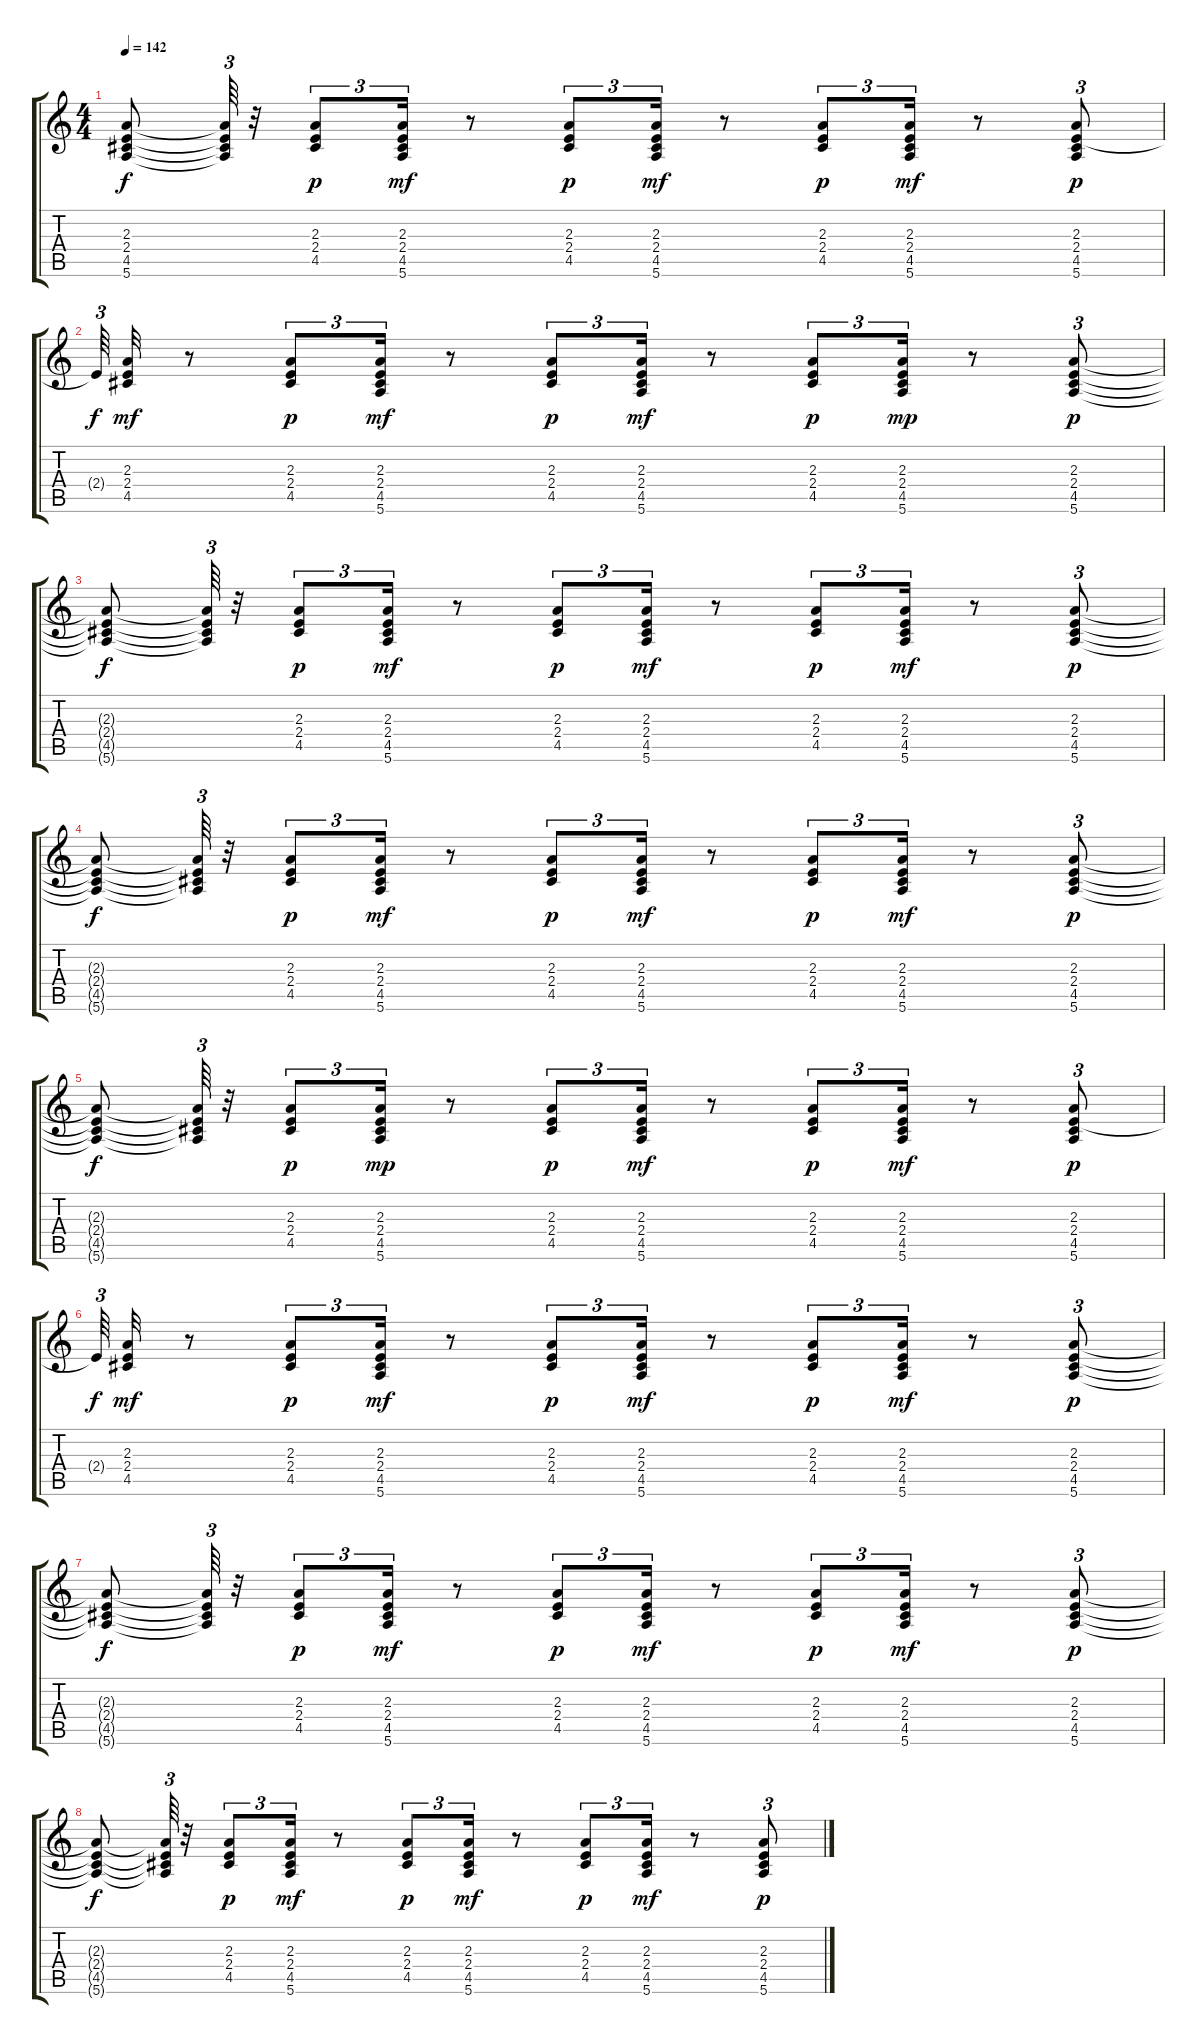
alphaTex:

\track "" {instrument electricguitarmuted}
\staff {score tabs}
\tuning (E4 B3 G3 D3 A2 E2) {hide}
\ts (4 4)
\tempo 142
\clef g2
\ks c
(2.3{t} 2.4{t} 4.5{t} 5.6{t}).8{dy f} (2.3{t} 2.4{t} 4.5{t} 5.6{t}).64{tu (3 2)} r.32 (2.3 2.4 4.5).8{tu (3 2) dy p} (2.3 2.4 4.5 5.6).16{tu (3 2) dy mf} r.8 (2.3 2.4 4.5).8{tu (3 2) dy p} (2.3 2.4 4.5 5.6).16{tu (3 2) dy mf} r.8 (2.3 2.4 4.5).8{tu (3 2) dy p} (2.3 2.4 4.5 5.6).16{tu (3 2) dy mf} r.8 (2.3 2.4 4.5 5.6).8{tu (3 2) dy p} |
2.4{t}.64{tu (3 2) dy f} (2.3 2.4 4.5).32{dy mf} r.8 (2.3 2.4 4.5).8{tu (3 2) dy p} (2.3 2.4 4.5 5.6).16{tu (3 2) dy mf} r.8 (2.3 2.4 4.5).8{tu (3 2) dy p} (2.3 2.4 4.5 5.6).16{tu (3 2) dy mf} r.8 (2.3 2.4 4.5).8{tu (3 2) dy p} (2.3 2.4 4.5 5.6).16{tu (3 2) dy mp} r.8 (2.3 2.4 4.5 5.6).8{tu (3 2) dy p} |
(2.3{t} 2.4{t} 4.5{t} 5.6{t}).8{dy f} (2.3{t} 2.4{t} 4.5{t} 5.6{t}).64{tu (3 2)} r.32 (2.3 2.4 4.5).8{tu (3 2) dy p} (2.3 2.4 4.5 5.6).16{tu (3 2) dy mf} r.8 (2.3 2.4 4.5).8{tu (3 2) dy p} (2.3 2.4 4.5 5.6).16{tu (3 2) dy mf} r.8 (2.3 2.4 4.5).8{tu (3 2) dy p} (2.3 2.4 4.5 5.6).16{tu (3 2) dy mf} r.8 (2.3 2.4 4.5 5.6).8{tu (3 2) dy p} |
(2.3{t} 2.4{t} 4.5{t} 5.6{t}).8{dy f} (2.3{t} 2.4{t} 4.5{t} 5.6{t}).64{tu (3 2)} r.32 (2.3 2.4 4.5).8{tu (3 2) dy p} (2.3 2.4 4.5 5.6).16{tu (3 2) dy mf} r.8 (2.3 2.4 4.5).8{tu (3 2) dy p} (2.3 2.4 4.5 5.6).16{tu (3 2) dy mf} r.8 (2.3 2.4 4.5).8{tu (3 2) dy p} (2.3 2.4 4.5 5.6).16{tu (3 2) dy mf} r.8 (2.3 2.4 4.5 5.6).8{tu (3 2) dy p} |
(2.3{t} 2.4{t} 4.5{t} 5.6{t}).8{dy f} (2.3{t} 2.4{t} 4.5{t} 5.6{t}).64{tu (3 2)} r.32 (2.3 2.4 4.5).8{tu (3 2) dy p} (2.3 2.4 4.5 5.6).16{tu (3 2) dy mp} r.8 (2.3 2.4 4.5).8{tu (3 2) dy p} (2.3 2.4 4.5 5.6).16{tu (3 2) dy mf} r.8 (2.3 2.4 4.5).8{tu (3 2) dy p} (2.3 2.4 4.5 5.6).16{tu (3 2) dy mf} r.8 (2.3 2.4 4.5 5.6).8{tu (3 2) dy p} |
2.4{t}.64{tu (3 2) dy f} (2.3 2.4 4.5).32{dy mf} r.8 (2.3 2.4 4.5).8{tu (3 2) dy p} (2.3 2.4 4.5 5.6).16{tu (3 2) dy mf} r.8 (2.3 2.4 4.5).8{tu (3 2) dy p} (2.3 2.4 4.5 5.6).16{tu (3 2) dy mf} r.8 (2.3 2.4 4.5).8{tu (3 2) dy p} (2.3 2.4 4.5 5.6).16{tu (3 2) dy mf} r.8 (2.3 2.4 4.5 5.6).8{tu (3 2) dy p} |
(2.3{t} 2.4{t} 4.5{t} 5.6{t}).8{dy f} (2.3{t} 2.4{t} 4.5{t} 5.6{t}).64{tu (3 2)} r.32 (2.3 2.4 4.5).8{tu (3 2) dy p} (2.3 2.4 4.5 5.6).16{tu (3 2) dy mf} r.8 (2.3 2.4 4.5).8{tu (3 2) dy p} (2.3 2.4 4.5 5.6).16{tu (3 2) dy mf} r.8 (2.3 2.4 4.5).8{tu (3 2) dy p} (2.3 2.4 4.5 5.6).16{tu (3 2) dy mf} r.8 (2.3 2.4 4.5 5.6).8{tu (3 2) dy p} |
(2.3{t} 2.4{t} 4.5{t} 5.6{t}).8{dy f} (2.3{t} 2.4{t} 4.5{t} 5.6{t}).64{tu (3 2)} r.32 (2.3 2.4 4.5).8{tu (3 2) dy p} (2.3 2.4 4.5 5.6).16{tu (3 2) dy mf} r.8 (2.3 2.4 4.5).8{tu (3 2) dy p} (2.3 2.4 4.5 5.6).16{tu (3 2) dy mf} r.8 (2.3 2.4 4.5).8{tu (3 2) dy p} (2.3 2.4 4.5 5.6).16{tu (3 2) dy mf} r.8 (2.3 2.4 4.5 5.6).8{tu (3 2) dy p}
